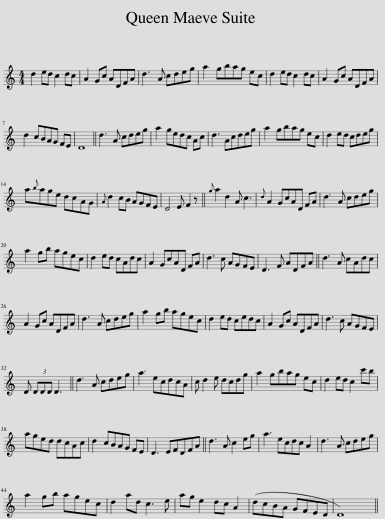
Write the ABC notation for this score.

X:1
L:1/8
M:4/4
I:linebreak $
K:C
V:1 treble
V:1
 d2 ed c2 dc | A2 Gc ADFA | d3 A cdeg | a2 gbag ec | d2 ed c2 dc | %5
 A2 Gc ADFA |$ d2 cBAG FE | D8 || d3 A cdeg | a2 gedc Ac | %10
 d3 Acdeg | a2 gbag ec | d2 ed cdeg |$ a{b}age dcAG |{A} d2 cB AGFE | %15
 D4 E F2 z ||{g} a2 d2 A c3 |{d} A2 GcAD FA | d3 A cdeg |$ a2 gb agec | %20
 d2 ed cAdc | A2 GcAD FA | d3 c AGFE | D3 F ADFA || d3 A cAdc |$ %25
 A2 Gc ADFA | d3 A cdeg | a2 gb agec | d2 ed cedc | A2 Gc ADFA | %30
 d3 c AGFE |$ D (3DDD D3 || d3 A cdeg | a3 ecdcA | c d2 e dcdg | %35
 a2 gbag ec | d2 ed c2 c'b |$ aged dcAc | d2 cBAG FE | D3 EFDFA || %40
 d3 A c2 eg | a3 ecdc A2 | d3 A cdeg |$ a2 gb agec | d2 ad c3 e | %45
 ag e2 dc A2 | (dcBA GFED | D8) || %48
